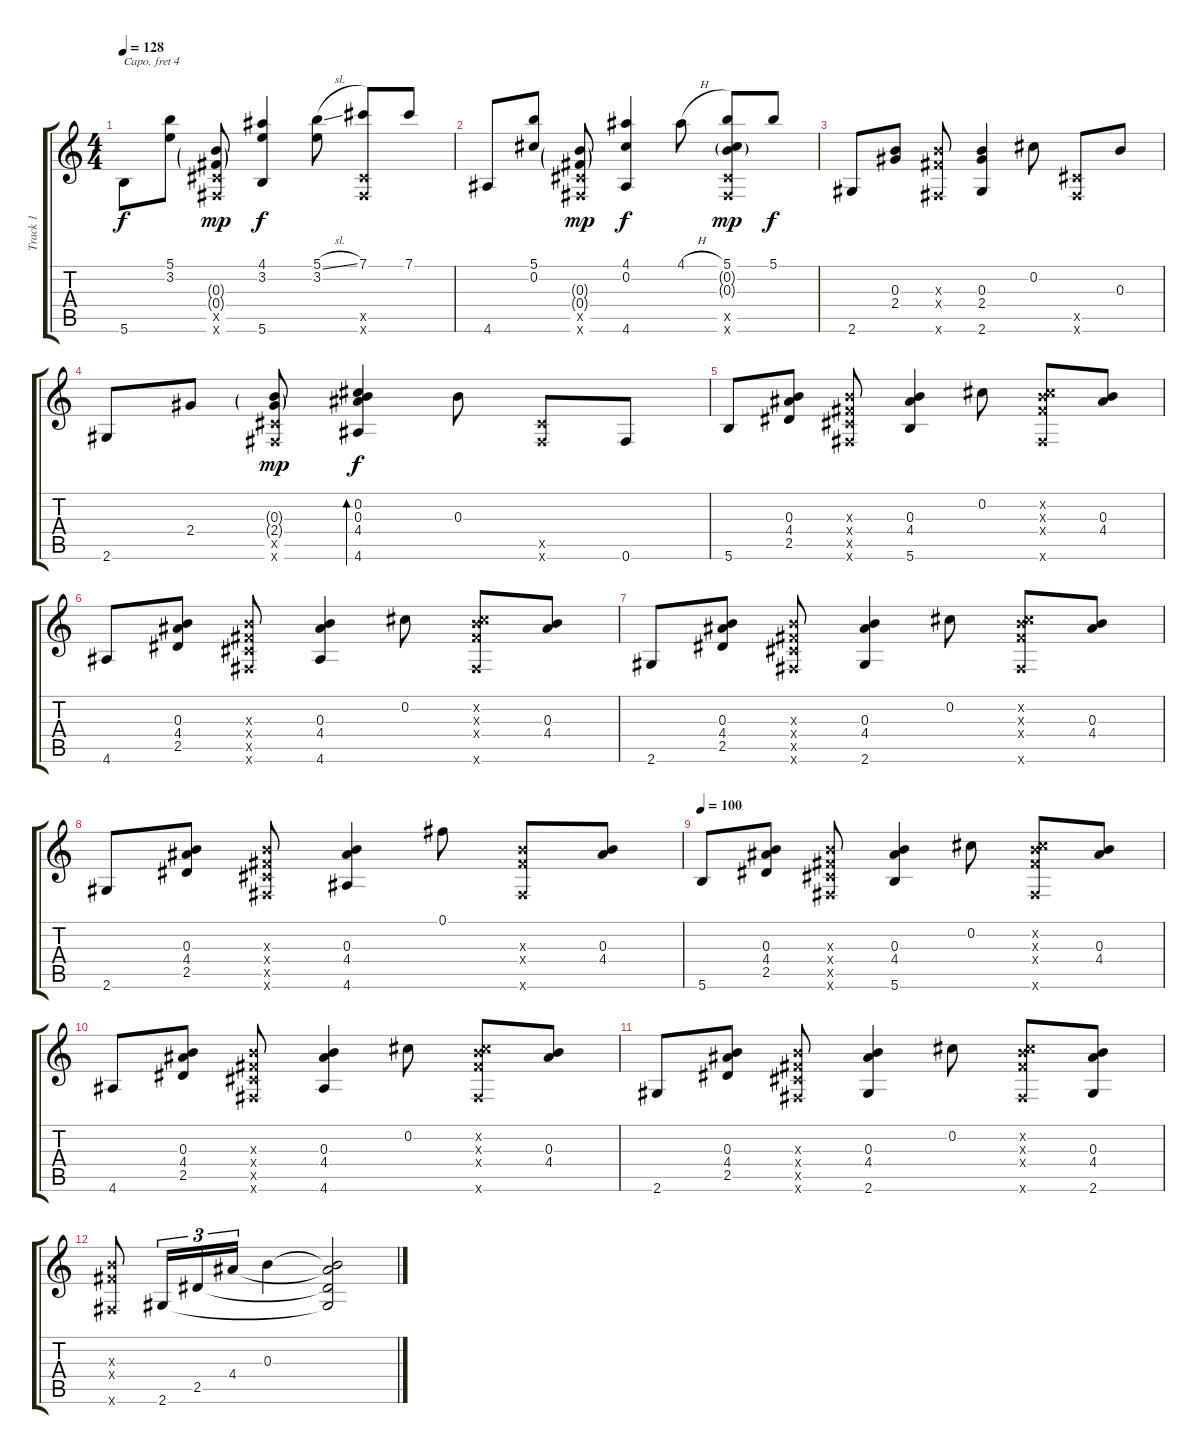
\track ("Track 1" "Track 1") {instrument acousticguitarsteel}
\staff {score tabs}
\capo 4
\tuning (D4 A3 G3 D3 A2 D2) {hide}
\ts (4 4)
\tempo 128
\clef g2
\ks c
5.6.8{dy f} (5.1 3.2).8 (0.3{g} 0.4{g} 0.5{x} 0.6{x}).8{dy mp} (4.1 3.2 5.6).4{dy f} (5.1{sl} 3.2).8 (7.1 0.5{x} 0.6{x}).8 7.1.8 |
4.6.8 (5.1 0.2).8 (0.3{g} 0.4{g} 0.5{x} 0.6{x}).8{dy mp} (4.1 0.2 4.6).4{dy f} 4.1{h}.8 (5.1 0.2{g} 0.3{g} 0.5{x} 0.6{x}).8{dy mp} 5.1.8{dy f} |
2.6.8 (0.3 2.4).8 (0.3{x} 0.4{x} 0.6{x}).8 (0.3 2.4 2.6).4 0.2.8 (0.5{x} 0.6{x}).8 0.3.8 |
2.6.8 2.4.8 (0.3{g} 2.4{g} 0.5{x} 0.6{x}).8{dy mp} (0.2 0.3 4.4 4.6).4{bd 60 dy f} 0.3.8 (0.5{x} 0.6{x}).8 0.6.8 |
5.6.8 (0.3 4.4 2.5).8 (0.3{x} 0.4{x} 0.5{x} 0.6{x}).8 (0.3 4.4 5.6).4 0.2.8 (0.2{x} 0.3{x} 0.4{x} 0.6{x}).8 (0.3 4.4).8 |
4.6.8 (0.3 4.4 2.5).8 (0.3{x} 0.4{x} 0.5{x} 0.6{x}).8 (0.3 4.4 4.6).4 0.2.8 (0.2{x} 0.3{x} 0.4{x} 0.6{x}).8 (0.3 4.4).8 |
2.6.8 (0.3 4.4 2.5).8 (0.3{x} 0.4{x} 0.5{x} 0.6{x}).8 (0.3 4.4 2.6).4 0.2.8 (0.2{x} 0.3{x} 0.4{x} 0.6{x}).8 (0.3 4.4).8 |
2.6.8 (0.3 4.4 2.5).8 (0.3{x} 0.4{x} 0.5{x} 0.6{x}).8 (0.3 4.4 4.6).4 0.1.8 (0.3{x} 0.4{x} 0.6{x}).8 (0.3 4.4).8 |
\tempo 100
5.6.8 (0.3 4.4 2.5).8 (0.3{x} 0.4{x} 0.5{x} 0.6{x}).8 (0.3 4.4 5.6).4 0.2.8 (0.2{x} 0.3{x} 0.4{x} 0.6{x}).8 (0.3 4.4).8 |
4.6.8 (0.3 4.4 2.5).8 (0.3{x} 0.4{x} 0.5{x} 0.6{x}).8 (0.3 4.4 4.6).4 0.2.8 (0.2{x} 0.3{x} 0.4{x} 0.6{x}).8 (0.3 4.4).8 |
2.6.8 (0.3 4.4 2.5).8 (0.3{x} 0.4{x} 0.5{x} 0.6{x}).8 (0.3 4.4 2.6).4 0.2.8 (0.2{x} 0.3{x} 0.4{x} 0.6{x}).8 (0.3 4.4 2.6).8 |
(0.3{x} 0.4{x} 0.6{x}).8 2.6.16{tu (3 2)} 2.5.16{tu (3 2)} 4.4.16{tu (3 2)} 0.3.4 (0.3{t} 4.4{t} 2.5{t} 2.6{t}).2
